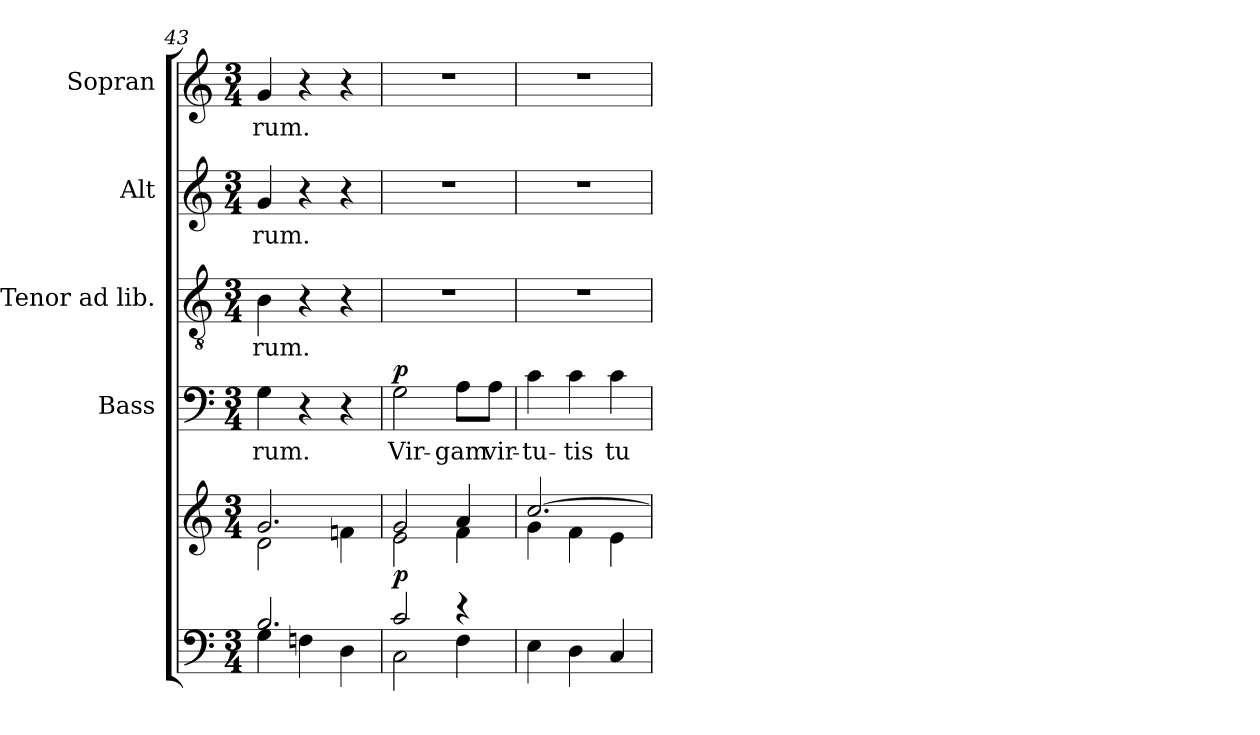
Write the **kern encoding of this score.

**kern	**kern	**dynam	**kern	**text	**dynam	**kern	**text	**kern	**text	**kern	**text
*part5	*part5	*part5	*part4	*part4	*part4	*part3	*part3	*part2	*part2	*part1	*part1
*staff6	*staff5	*staff5/6	*staff4	*staff4	*staff4	*staff3	*staff3	*staff2	*staff2	*staff1	*staff1
*	*	*	*I"Bass	*	*	*I"Tenor ad lib.	*	*I"Alt	*	*I"Sopran	*
*	*	*	*I'B.	*	*	*I'T.	*	*I'A.	*	*I'S.	*
*clefF4	*clefG2	*	*clefF4	*	*	*clefGv2	*	*clefG2	*	*clefG2	*
*k[]	*k[]	*	*k[]	*	*	*k[]	*	*k[]	*	*k[]	*
*C:	*C:	*	*C:	*	*	*C:	*	*C:	*	*C:	*
*M3/4	*M3/4	*	*M3/4	*	*	*M3/4	*	*M3/4	*	*M3/4	*
=43	=43	=43	=43	=43	=43	=43	=43	=43	=43	=43	=43
*^	*^	*	*	*	*	*	*	*	*	*	*
!	!	!	!	!	!	!LO:LY:b	!	!	!LO:LY:b	!	!LO:LY:b	!	!LO:LY:b
2.B/	4G\	2.g/	2d\	.	4G\	-rum.	.	4B\	-rum.	4g/	-rum.	4g/	-rum.
.	4Fn\	.	.	.	4r	.	.	4r	.	4r	.	4r	.
.	4D\	.	4fn\	.	4r	.	.	4r	.	4r	.	4r	.
!!LO:LB:g=z
=44	=44	=44	=44	=44	=44	=44	=44	=44	=44	=44	=44	=44	=44
!	!	!	!	!LO:DY:b	!	!LO:LY:b	!LO:DY:a	!	!	!	!	!	!
2c/	2C\	2g/	2e\	p	2G\	Vir-	p	2.r	.	2.r	.	2.r	.
!	!	!	!	!	!	!LO:LY:b	!	!	!	!	!	!	!
4rd	4F\	4a/	4f\	.	8A\L	-gam	.	.	.	.	.	.	.
!	!	!	!	!	!	!LO:LY:b	!	!	!	!	!	!	!
.	.	.	.	.	8A\J	vir-	.	.	.	.	.	.	.
*v	*v	*	*	*	*	*	*	*	*	*	*	*	*
=45	=45	=45	=45	=45	=45	=45	=45	=45	=45	=45	=45	=45
!	!	!	!	!	!LO:LY:b	!	!	!	!	!	!	!
4E\	[>2.cc/	4g\	.	4c\	-tu-	.	2.r	.	2.r	.	2.r	.
!	!	!	!	!	!LO:LY:b	!	!	!	!	!	!	!
4D\	.	4f\	.	4c\	-tis	.	.	.	.	.	.	.
!	!	!	!	!	!LO:LY:b	!	!	!	!	!	!	!
4C/	.	4e\	.	4c\	tu-	.	.	.	.	.	.	.
*	*v	*v	*	*	*	*	*	*	*	*	*	*
=	=	=	=	=	=	=	=	=	=	=	=
*-	*-	*-	*-	*-	*-	*-	*-	*-	*-	*-	*-
